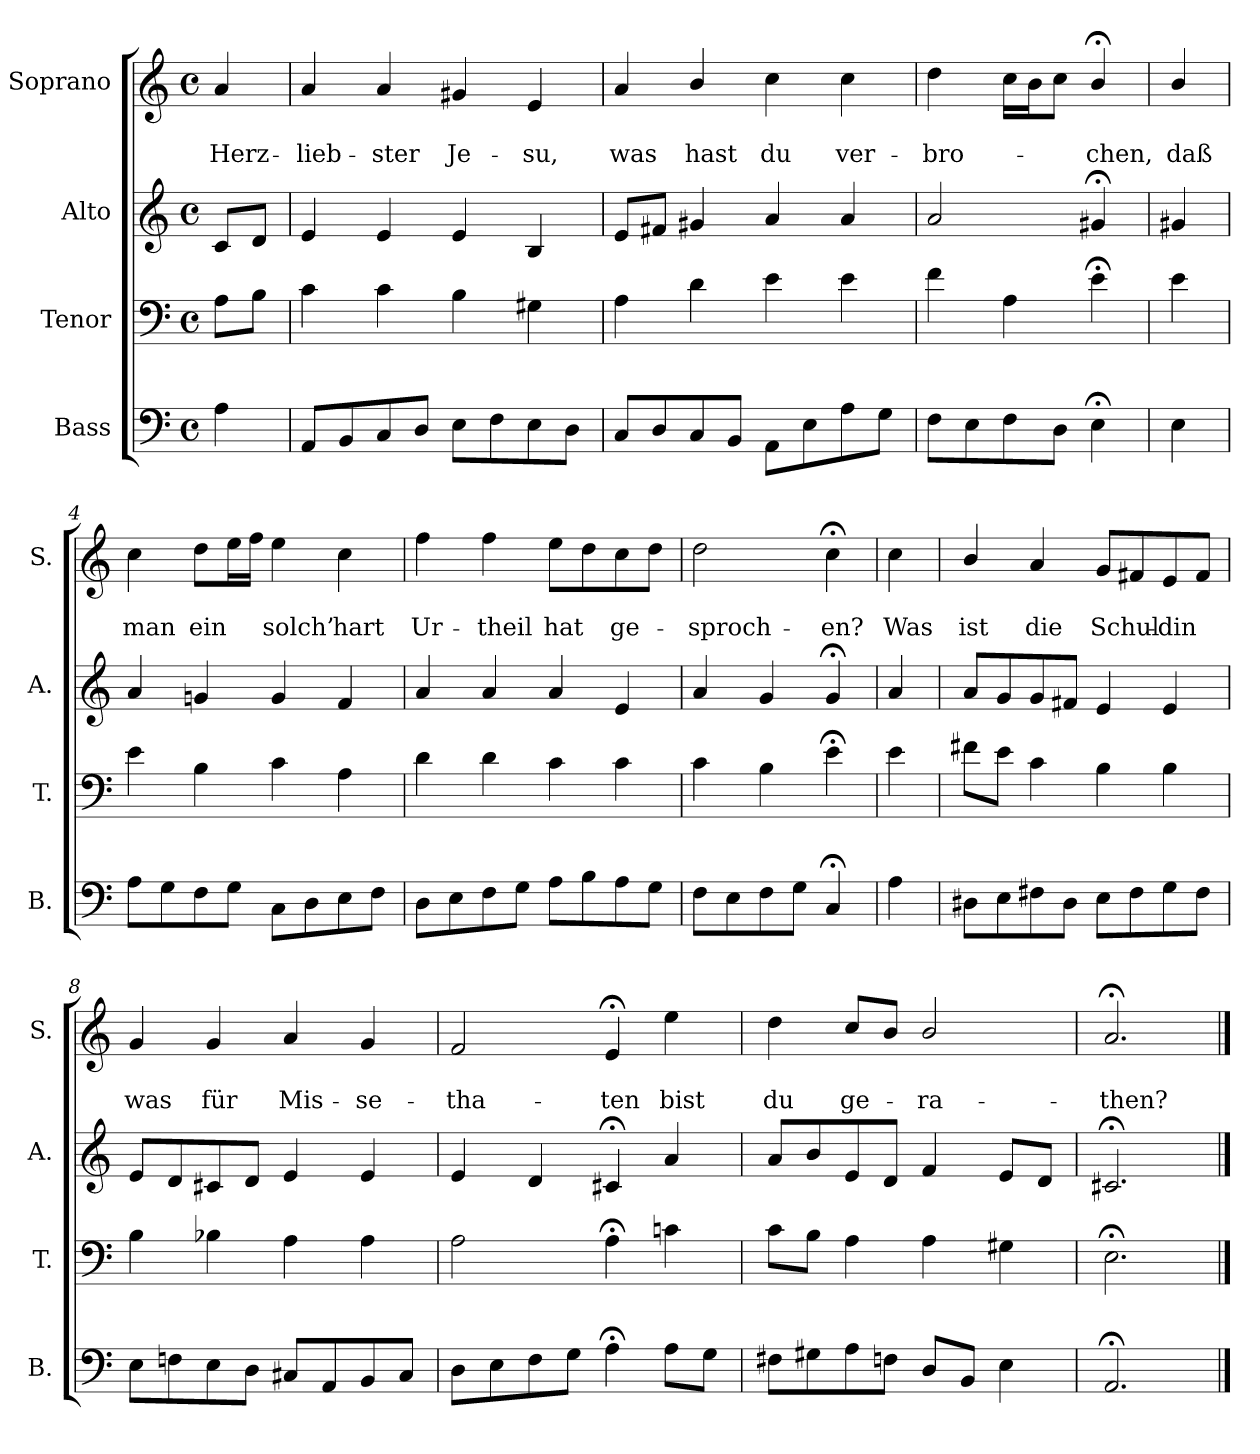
**kern	**kern	**kern	**kern	**text	**text
*part4	*part3	*part2	*part1	*part1	*part1
*staff4	*staff3	*staff2	*staff1	*staff1	*staff1
*I"Bass	*I"Tenor	*I"Alto	*I"Soprano	*	*
*I'B.	*I'T.	*I'A.	*I'S.	*	*
*clefF4	*clefF4	*clefG2	*clefG2	*	*
*k[]	*k[]	*k[]	*k[]	*	*
*a:	*a:	*a:	*a:	*	*
*M4/4	*M4/4	*M4/4	*M4/4	*	*
*met(c)	*met(c)	*met(c)	*met(c)	*	*
=	=	=	=	=	=
4A\	8A\L	8c/L	4a/	.	Herz-
.	8B\J	8d/J	.	.	.
=1	=1	=1	=1	=1	=1
8AA/L	4c\	4e/	4a/	.	-lieb-
8BB/	.	.	.	.	.
8C/	4c\	4e/	4a/	.	-ster
8D/J	.	.	.	.	.
8E\L	4B\	4e/	4g#X/	.	Je-
8F\	.	.	.	.	.
8E\	4G#X\	4B/	4e/	.	-su,
8D\J	.	.	.	.	.
=2	=2	=2	=2	=2	=2
8C/L	4A\	8e/L	4a/	.	was
8D/	.	8f#X/J	.	.	.
8C/	4d\	4g#X/	4b/	.	hast
8BB/J	.	.	.	.	.
8AA\L	4e\	4a/	4cc\	.	du
8E\	.	.	.	.	.
8A\	4e\	4a/	4cc\	.	ver-
8G\J	.	.	.	.	.
=3	=3	=3	=3	=3	=3
8F\L	4f\	2a/	4dd\	.	-bro-
8E\	.	.	.	.	.
8F\	4A\	.	16cc\LL	.	.
.	.	.	16b\J	.	.
8D\J	.	.	8cc\J	.	.
4E;<\	4e;<\	4g#X;</	4b;</	.	-chen,
!!LO:LB:g=z
=3a	=3a	=3a	=3a	=3a	=3a
4E\	4e\	4g#X/	4b/	.	daß
=4	=4	=4	=4	=4	=4
8A\L	4e\	4a/	4cc\	.	man
8G\	.	.	.	.	.
8F\	4B\	4gn/	8dd\L	.	ein
8G\J	.	.	16ee\L	.	.
.	.	.	16ff\JJ	.	.
8C\L	4c\	4g/	4ee\	.	solch’
8D\	.	.	.	.	.
8E\	4A\	4f/	4cc\	.	hart
8F\J	.	.	.	.	.
=5	=5	=5	=5	=5	=5
8D\L	4d\	4a/	4ff\	.	Ur-
8E\	.	.	.	.	.
8F\	4d\	4a/	4ff\	.	-theil
8G\J	.	.	.	.	.
8A\L	4c\	4a/	8ee\L	.	hat
8B\	.	.	8dd\	.	.
8A\	4c\	4e/	8cc\	.	ge-
8G\J	.	.	8dd\J	.	.
=6	=6	=6	=6	=6	=6
8F\L	4c\	4a/	2dd\	.	-sproch-
8E\	.	.	.	.	.
8F\	4B\	4g/	.	.	.
8G\J	.	.	.	.	.
4C;</	4e;<\	4g;</	4cc;<\	.	-en?
!!LO:PB:g=z
=6a	=6a	=6a	=6a	=6a	=6a
4A\	4e\	4a/	4cc\	.	Was
=7	=7	=7	=7	=7	=7
8D#X\L	8f#X\L	8a/L	4b/	.	ist
8E\	8e\J	8g/	.	.	.
8F#X\	4c\	8g/	4a/	.	die
8D#\J	.	8f#X/J	.	.	.
8E\L	4B\	4e/	8g/L	.	Schul-
8F#\	.	.	8f#X/	.	.
8G\	4B\	4e/	8e/	.	-din
8F#\J	.	.	8f#/J	.	.
=8	=8	=8	=8	=8	=8
8E\L	4B\	8e/L	4g/	.	was
8Fn\	.	8d/	.	.	.
8E\	4B-X\	8c#X/	4g/	.	für
8D\J	.	8d/J	.	.	.
8C#X/L	4A\	4e/	4a/	.	Mis-
8AA/	.	.	.	.	.
8BB/	4A\	4e/	4g/	.	-se-
8C#/J	.	.	.	.	.
=9	=9	=9	=9	=9	=9
8D\L	2A\	4e/	2f/	.	-tha-
8E\	.	.	.	.	.
8F\	.	4d/	.	.	.
8G\J	.	.	.	.	.
4A;<\	4A;<\	4c#X;</	4e;</	.	-ten
8A\L	4cn\	4a/	4ee\	.	bist
8G\J	.	.	.	.	.
=10	=10	=10	=10	=10	=10
8F#X\L	8c\L	8a/L	4dd\	.	du
8G#X\	8B\J	8b/	.	.	.
8A\	4A\	8e/	8cc/L	.	ge-
8Fn\J	.	8d/J	8b/J	.	.
8D/L	4A\	4f/	2b/	.	-ra-
8BB/J	.	.	.	.	.
4E\	4G#X\	8e/L	.	.	.
.	.	8d/J	.	.	.
=11	=11	=11	=11	=11	=11
2.AA;</	2.E;<\	2.c#X;</	2.a;</	.	-then?
==	==	==	==	==	==
*-	*-	*-	*-	*-	*-
